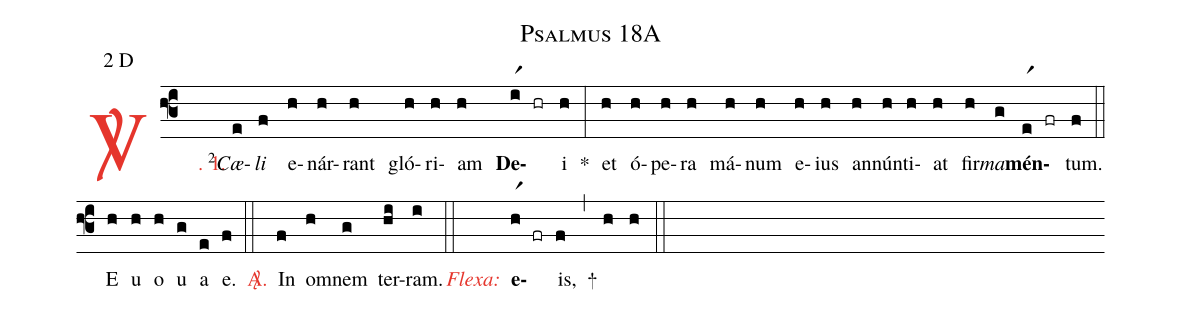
name: Psalmus 18A;
mode: 2;
mode-differentia: D;
%%
(f3)

<c><sp>V/</sp>. 1.</c>() <v>\VSup{2}</v><i>Cæ</i>(e)<i>li</i>(f) e(h)nár(h)rant(h) gló(h)ri(h)am(h) <b>De</b>(ir1 hr)i(h) *(:) et(h) ó(h)pe(h)ra(h) má(h)num(h) e(h)ius(h) an(h)nún(h)ti(h)at(h) fir(h)<i>ma</i>(g)<b>mén</b>(er1 fr)tum.(f) (::)

<eu>E(h) u(h) o(h) u(g) a(e) e.</eu>(f) (::)

<nlba><c><sp>A/</sp>.</c>() In</nlba>(f) om(h)nem(g) ter(hi)ram.(i) (::)

<nlba><c><i>Flexa:</i></c>() <b>e</b></nlba>(hr1 fr)is,(f) +(,) (h) (h) (::)
